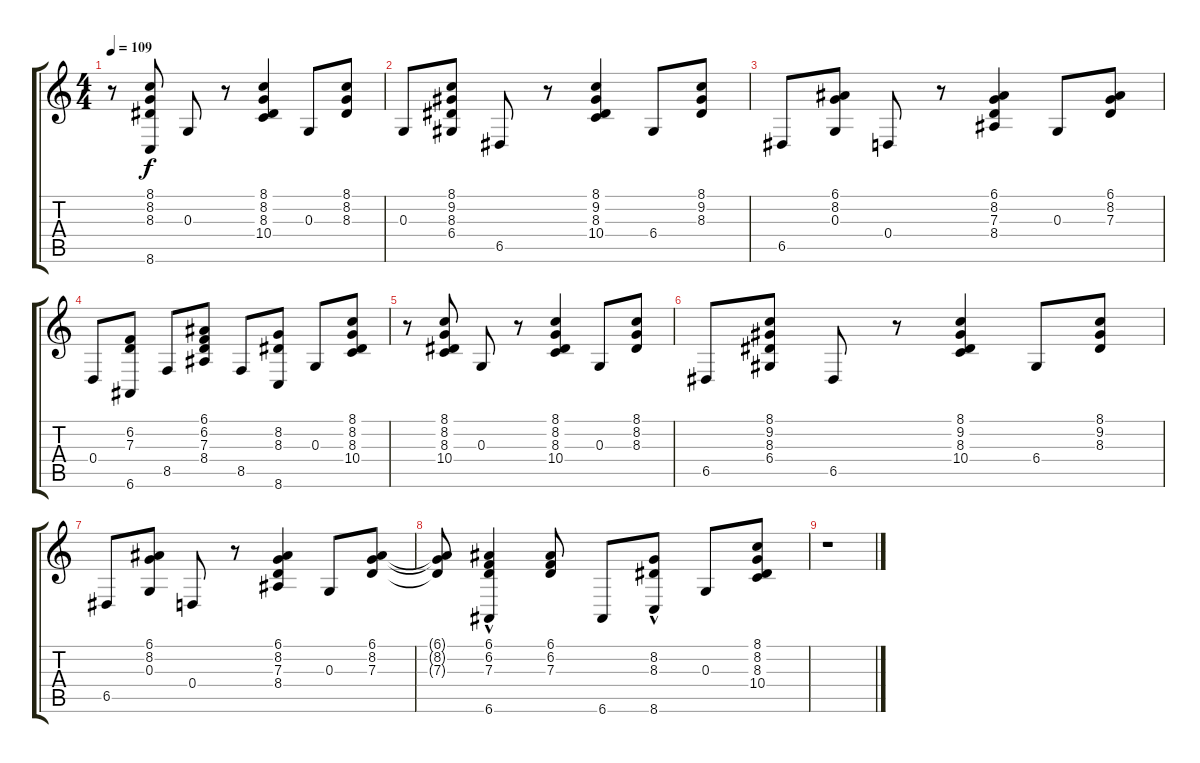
\track "" {instrument acousticgrandpiano}
\staff {score tabs}
\tuning (E4 B3 G3 D3 A2 E2) {hide}
\ts (4 4)
\tempo 109
\clef g2
\ks c
r.8{dy f} (8.1 8.2 8.3 8.6).8 0.3.8 r.8 (8.1 8.2 8.3 10.4).4 0.3.8 (8.1 8.2 8.3).8 |
0.3.8 (8.1 9.2 8.3 6.4).8 6.5.8 r.8 (8.1 9.2 8.3 10.4).4 6.4.8 (8.1 9.2 8.3).8 |
6.5.8 (6.1 8.2 0.3).8 0.4.8 r.8 (6.1 8.2 7.3 8.4).4 0.3.8 (6.1 8.2 7.3).8 |
0.4.8 (6.2 7.3 6.6).8 8.5.8 (6.1 6.2 7.3 8.4).8 8.5.8 (8.2 8.3 8.6).8 0.3.8 (8.1 8.2 8.3 10.4).8 |
r.8 (8.1 8.2 8.3 10.4).8 0.3.8 r.8 (8.1 8.2 8.3 10.4).4 0.3.8 (8.1 8.2 8.3).8 |
6.5.8 (8.1 9.2 8.3 6.4).8 6.5.8 r.8 (8.1 9.2 8.3 10.4).4 6.4.8 (8.1 9.2 8.3).8 |
6.5.8 (6.1 8.2 0.3).8 0.4.8 r.8 (6.1 8.2 7.3 8.4).4 0.3.8 (6.1 8.2 7.3).8 |
(6.1{t} 8.2{t} 7.3{t}).8 (6.1 6.2 7.3 6.6{hac}).4 (6.1 6.2 7.3).8 6.6.8 (8.2 8.3 8.6{hac}).8 0.3.8 (8.1 8.2 8.3 10.4).8 |
r.1
